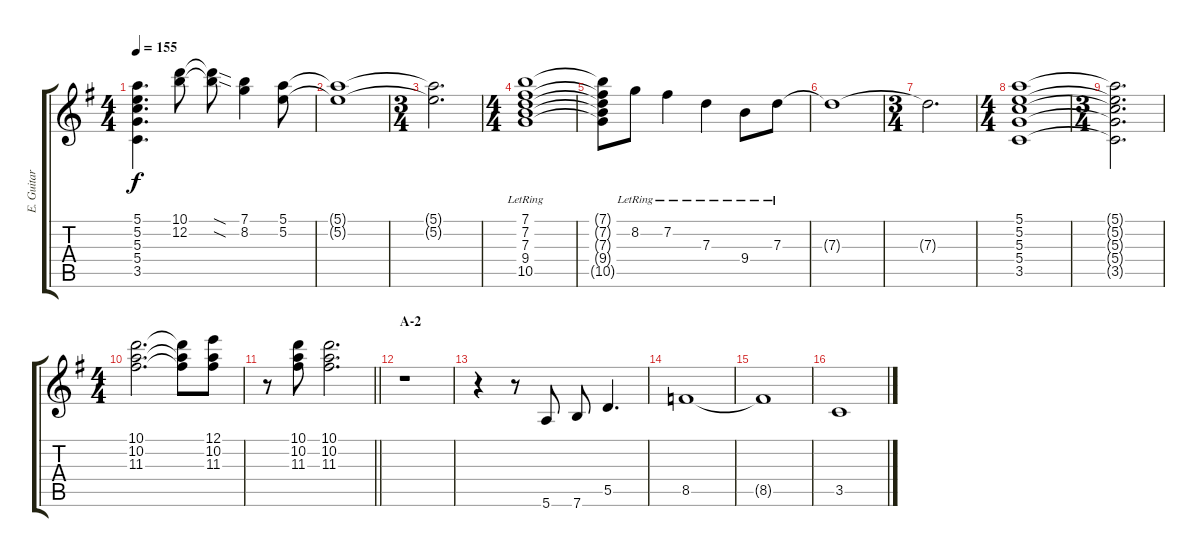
\track ("E. Guitar" "E. Guitar") {instrument electricguitarclean}
\staff {score tabs}
\tuning (E4 B3 G3 D3 A2 E2) {hide}
\ts (4 4)
\tempo 155
\clef g2
\ks g
(5.1{t} 5.2{t} 5.3{t} 5.4{t} 3.5{t}).4{d dy f} (10.1 12.2).8 (10.1{sod t} 12.2{sod t}).8 (7.1 8.2).4 (5.1 5.2).8 |
(5.1{t} 5.2{t}).1 |
\ts (3 4)
(5.1{t} 5.2{t}).2{d} |
\ts (4 4)
(7.1{lr} 7.2{lr} 7.3{lr} 9.4{lr} 10.5{lr}).1 |
(7.1{t} 7.2{t} 7.3{t} 9.4{t} 10.5{t}).8 8.2{lr}.8 7.2{lr}.4 7.3{lr}.4 9.4{lr}.8 7.3{lr}.8 |
7.3{t}.1 |
\ts (3 4)
7.3{t}.2{d} |
\ts (4 4)
(5.1 5.2 5.3 5.4 3.5).1 |
\ts (3 4)
(5.1{t} 5.2{t} 5.3{t} 5.4{t} 3.5{t}).2{d} |
\ts (4 4)
(10.1 10.2 11.3).2{d} (10.1{t} 10.2{t} 11.3{t}).8 (12.1 10.2 11.3).8 |
\barLineRight lightlight
r.8 (10.1 10.2 11.3).8 (10.1 10.2 11.3).2{d} |
\section ("" "A-2")
r.1 |
r.4 r.8 5.6.8 7.6.8 5.5.4{d} |
8.5.1 |
8.5{t}.1 |
3.5.1
